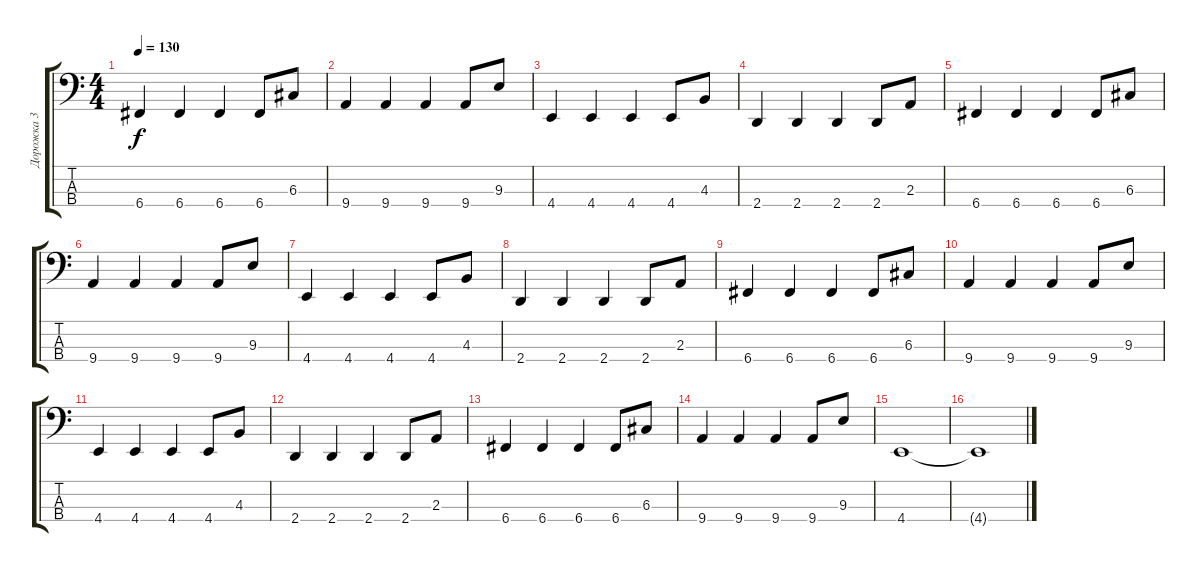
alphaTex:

\track ("Дорожка 3" "Дорожка 3") {instrument electricbassfinger}
\staff {score tabs}
\tuning (F2 C2 G1 C1) {hide}
\ts (4 4)
\tempo 130
\clef f4
\ks c
6.4.4{dy f} 6.4.4 6.4.4 6.4.8 6.3.8 |
9.4.4 9.4.4 9.4.4 9.4.8 9.3.8 |
4.4.4 4.4.4 4.4.4 4.4.8 4.3.8 |
2.4.4 2.4.4 2.4.4 2.4.8 2.3.8 |
6.4.4 6.4.4 6.4.4 6.4.8 6.3.8 |
9.4.4 9.4.4 9.4.4 9.4.8 9.3.8 |
4.4.4 4.4.4 4.4.4 4.4.8 4.3.8 |
2.4.4 2.4.4 2.4.4 2.4.8 2.3.8 |
6.4.4 6.4.4 6.4.4 6.4.8 6.3.8 |
9.4.4 9.4.4 9.4.4 9.4.8 9.3.8 |
4.4.4 4.4.4 4.4.4 4.4.8 4.3.8 |
2.4.4 2.4.4 2.4.4 2.4.8 2.3.8 |
6.4.4 6.4.4 6.4.4 6.4.8 6.3.8 |
9.4.4 9.4.4 9.4.4 9.4.8 9.3.8 |
4.4.1 |
4.4{t}.1
